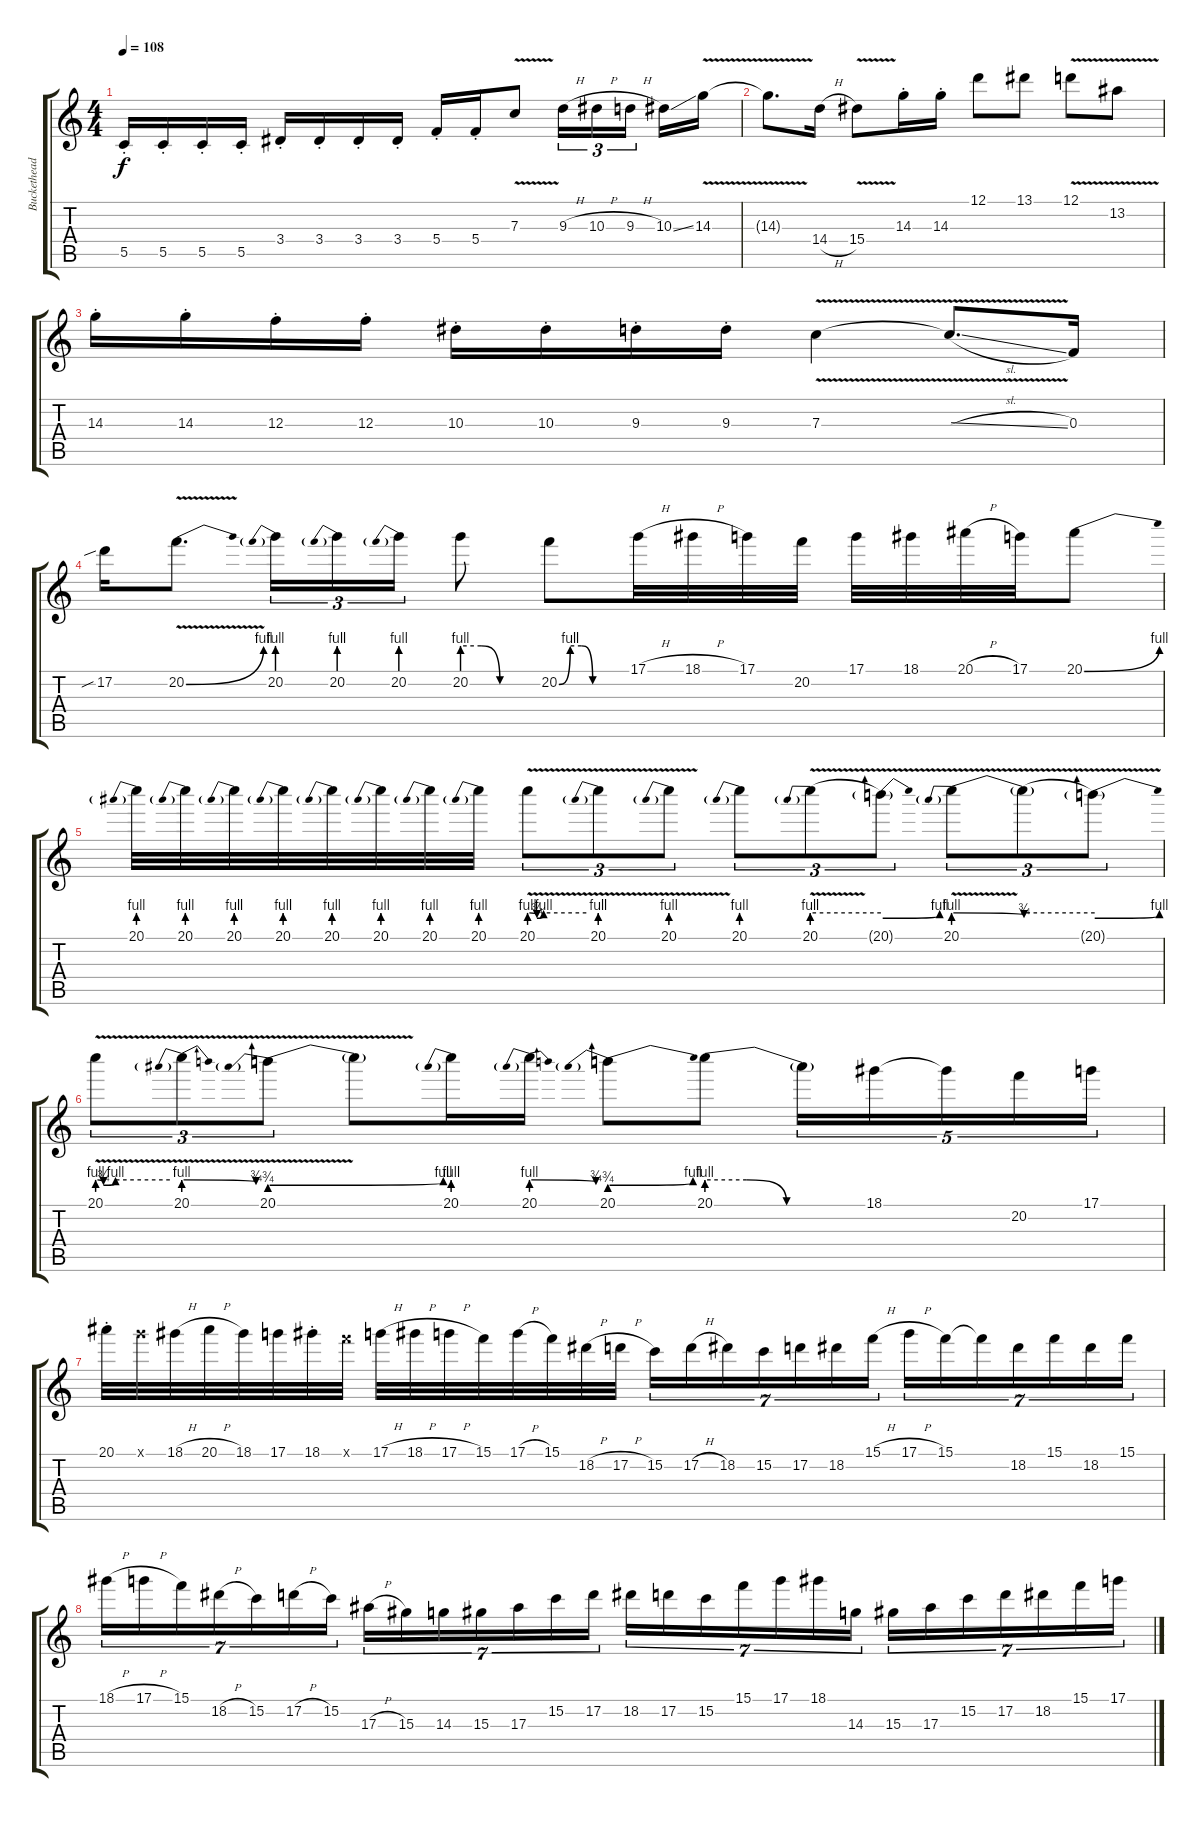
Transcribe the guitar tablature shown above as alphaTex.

\track ("Buckethead" "Buckethead") {instrument distortionguitar}
\staff {score tabs}
\tuning (D4 A3 F3 C3 G2 D2) {hide}
\ts (4 4)
\tempo 108
\clef g2
\ks c
5.5{st}.16{dy f} 5.5{st}.16 5.5{st}.16 5.5{st}.16 3.4{st}.16 3.4{st}.16 3.4{st}.16 3.4{st}.16 5.4{st}.16 5.4{st}.16 7.3{v}.8 9.3{h}.16{tu (3 2)} 10.3{h}.16{tu (3 2)} 9.3{h}.16{tu (3 2) beam splitsecondary} 10.3{ss}.16 14.3{v}.16 |
14.3{t}.8{d} 14.4{h}.16 15.4{v}.8 14.3{st}.16 14.3{st}.16 12.1.8 13.1.8 12.1{v}.8 13.2{v}.8 |
14.3{st}.16 14.3{st}.16 12.3{st}.16 12.3{st}.16 10.3{st}.16 10.3{st}.16 9.3{st}.16 9.3{st}.16 7.3{v}.4 7.3{sl t}.8{d} 0.3.16 |
17.2{sib}.16 20.2{be (bend 0 0 60 4) v}.8{d} 20.2{be (prebend 0 4 60 4)}.16{tu (3 2)} 20.2{be (prebend 0 4 60 4)}.16{tu (3 2)} 20.2{be (prebend 0 4 60 4)}.16{tu (3 2)} 20.2{be (custom 0 4 15 4 30 0 60 0)}.8 20.2{be (custom 0 0 10 4 20 4 30 0 60 0)}.8 17.1{h}.32 18.1{h}.32 17.1.32 20.2.32 17.1.32 18.1.32 20.1{h}.32 17.1.32 20.1{be (bend 0 0 60 4)}.8 |
20.1{be (prebend 0 4 60 4)}.32 20.1{be (prebend 0 4 60 4)}.32 20.1{be (prebend 0 4 60 4)}.32 20.1{be (prebend 0 4 60 4)}.32 20.1{be (prebend 0 4 60 4)}.32 20.1{be (prebend 0 4 60 4)}.32 20.1{be (prebend 0 4 60 4)}.32 20.1{be (prebend 0 4 60 4)}.32 20.1{be (custom 0 4 8 3 15 4 60 4) v}.8{tu (3 2)} 20.1{be (prebend 0 4 60 4) v}.8{tu (3 2)} 20.1{be (prebend 0 4 60 4) v}.8{tu (3 2)} 20.1{be (prebend 0 4 60 4)}.8{tu (3 2)} 20.1{be (prebend 0 4 60 4) v}.8{tu (3 2)} 20.1{be (bend 0 3 60 4) v t}.8{tu (3 2)} 20.1{be (prebendrelease 0 4 60 3) v}.8{tu (3 2)} 20.1{be (hold 0 4 60 4) v t}.8{tu (3 2)} 20.1{be (bend 0 3 60 4) v t}.8{tu (3 2)} |
20.1{be (custom 0 4 5 3 15 4 60 4) v}.8{tu (3 2)} 20.1{be (prebendrelease 0 4 60 3) v}.8{tu (3 2)} 20.1{be (prebendbend 0 3 60 4) v}.8{tu (3 2)} 20.1{t}.8 20.1{be (prebend 0 4 60 4)}.16 20.1{be (prebendrelease 0 4 60 3)}.16 20.1{be (prebendbend 0 3 60 4)}.8 20.1{be (custom 0 4 15 4 30 0 60 0)}.8 20.1{t}.16{tu (5 4)} 18.1.16{tu (5 4)} 18.1{t}.16{tu (5 4)} 20.2.16{tu (5 4)} 17.1.16{tu (5 4)} |
20.1{st}.32 17.1{x}.32 18.1{h}.32 20.1{h}.32 18.1.32 17.1.32 18.1{st}.32 15.1{x}.32 17.1{h}.32 18.1{h}.32 17.1{h}.32 15.1.32 17.1{h}.32 15.1.32 18.2{h}.32 17.2{h}.32 15.2.16{tu (7 4)} 17.2{h}.16{tu (7 4)} 18.2.16{tu (7 4)} 15.2.16{tu (7 4)} 17.2.16{tu (7 4)} 18.2.16{tu (7 4)} 15.1{h}.16{tu (7 4)} 17.1{h}.16{tu (7 4)} 15.1.16{tu (7 4)} 15.1{t}.16{tu (7 4)} 18.2.16{tu (7 4)} 15.1.16{tu (7 4)} 18.2.16{tu (7 4)} 15.1.16{tu (7 4)} |
18.1{h}.16{tu (7 4)} 17.1{h}.16{tu (7 4)} 15.1.16{tu (7 4)} 18.2{h}.16{tu (7 4)} 15.2.16{tu (7 4)} 17.2{h}.16{tu (7 4)} 15.2.16{tu (7 4)} 17.3{h}.16{tu (7 4)} 15.3.16{tu (7 4)} 14.3.16{tu (7 4)} 15.3.16{tu (7 4)} 17.3.16{tu (7 4)} 15.2.16{tu (7 4)} 17.2.16{tu (7 4)} 18.2.16{tu (7 4)} 17.2.16{tu (7 4)} 15.2.16{tu (7 4)} 15.1.16{tu (7 4)} 17.1.16{tu (7 4)} 18.1.16{tu (7 4)} 14.3.16{tu (7 4)} 15.3.16{tu (7 4)} 17.3.16{tu (7 4)} 15.2.16{tu (7 4)} 17.2.16{tu (7 4)} 18.2.16{tu (7 4)} 15.1.16{tu (7 4)} 17.1.16{tu (7 4)}
